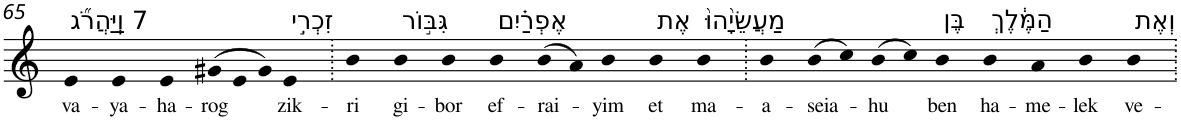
**kern	**text
*part1	*part1
*staff1	*staff1
*I"Piano	*
*I'Pno	*
!!LO:PB:g=z
*clefG2	*
*k[]	*
=65	=65
!LO:TX:a:t=7 וַֽיַּהֲרֹ֞ג	!
!	!LO:LY:b
4e	va-
!	!LO:LY:b
4e	-ya-
!	!LO:LY:b
4e	-ha-
*Xtuplet	*
!	!LO:LY:b
(>12g#X	-rog
12e	.
12g#)	.
!LO:TX:a:t=זִכְרִ֣י	!
!	!LO:LY:b
4e	zik-
=66.	=66.
!	!LO:LY:b
4b	-ri
!LO:TX:a:t=גִּבּ֣וֹר	!
!	!LO:LY:b
4b	gi-
!	!LO:LY:b
4b	-bor
!LO:TX:a:t=אֶפְרַ֗יִם	!
!	!LO:LY:b
4b	ef-
!	!LO:LY:b
(>8b	-rai-
8a)	.
!	!LO:LY:b
4b	-yim
!LO:TX:a:t=אֶת	!
!	!LO:LY:b
4b	et
!LO:TX:a:t=מַעֲשֵׂיָ֙הוּ֙	!
!	!LO:LY:b
4b	ma-
=67.	=67.
!	!LO:LY:b
4b	-a-
!	!LO:LY:b
(>8b	-seia-
8cc)	.
!	!LO:LY:b
(>8b	-hu
8cc)	.
!LO:TX:a:t=בֶּן	!
!	!LO:LY:b
4b	ben
!LO:TX:a:t=הַמֶּ֔לֶךְ	!
!	!LO:LY:b
4b	ha-
!	!LO:LY:b
4a	-me-
!	!LO:LY:b
4b	-lek
!LO:TX:a:t=וְאֶת	!
!	!LO:LY:b
4b	ve-
=.	=.
*-	*-
